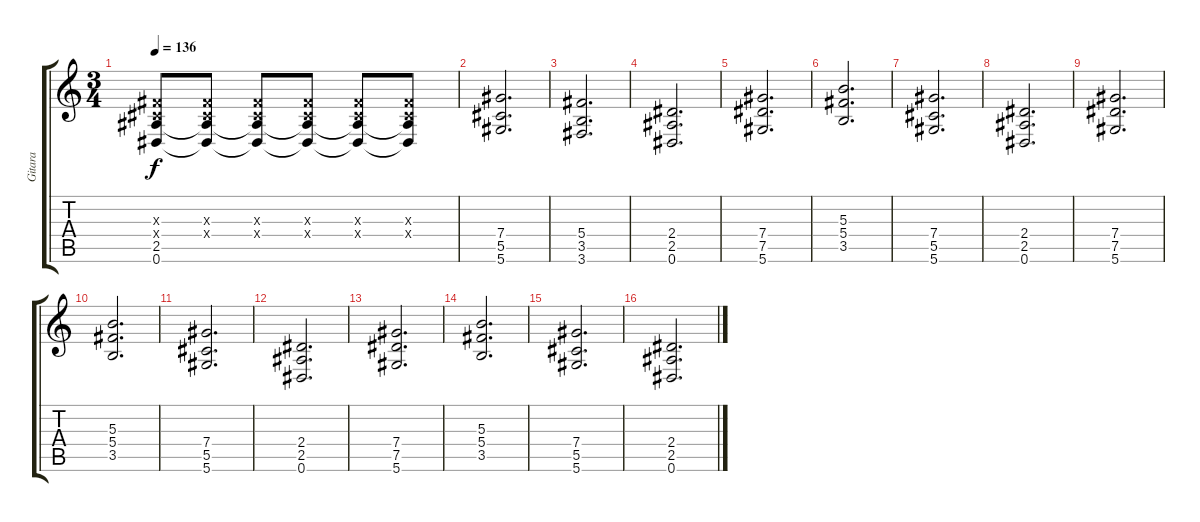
\track ("Gitara" "Gitara") {instrument distortionguitar}
\staff {score tabs}
\tuning (Eb4 Bb3 Gb3 Db3 Ab2 Eb2) {hide}
\ts (3 4)
\tempo 136
\clef g2
\ks c
(0.3{x} 0.4{x} 2.5{t} 0.6{t}).8{dy f} (0.3{x} 0.4{x} 2.5{t} 0.6{t}).8 (0.3{x} 0.4{x} 2.5{t} 0.6{t}).8 (0.3{x} 0.4{x} 2.5{t} 0.6{t}).8 (0.3{x} 0.4{x} 2.5{t} 0.6{t}).8 (0.3{x} 0.4{x} 2.5{t} 0.6{t}).8 |
(7.4 5.5 5.6).2{d} |
(5.4 3.5 3.6).2{d} |
(2.4 2.5 0.6).2{d} |
(7.4 7.5 5.6).2{d} |
(5.3 5.4 3.5).2{d} |
(7.4 5.5 5.6).2{d} |
(2.4 2.5 0.6).2{d} |
(7.4 7.5 5.6).2{d} |
(5.3 5.4 3.5).2{d} |
(7.4 5.5 5.6).2{d} |
(2.4 2.5 0.6).2{d} |
(7.4 7.5 5.6).2{d} |
(5.3 5.4 3.5).2{d} |
(7.4 5.5 5.6).2{d} |
(2.4 2.5 0.6).2{d}
